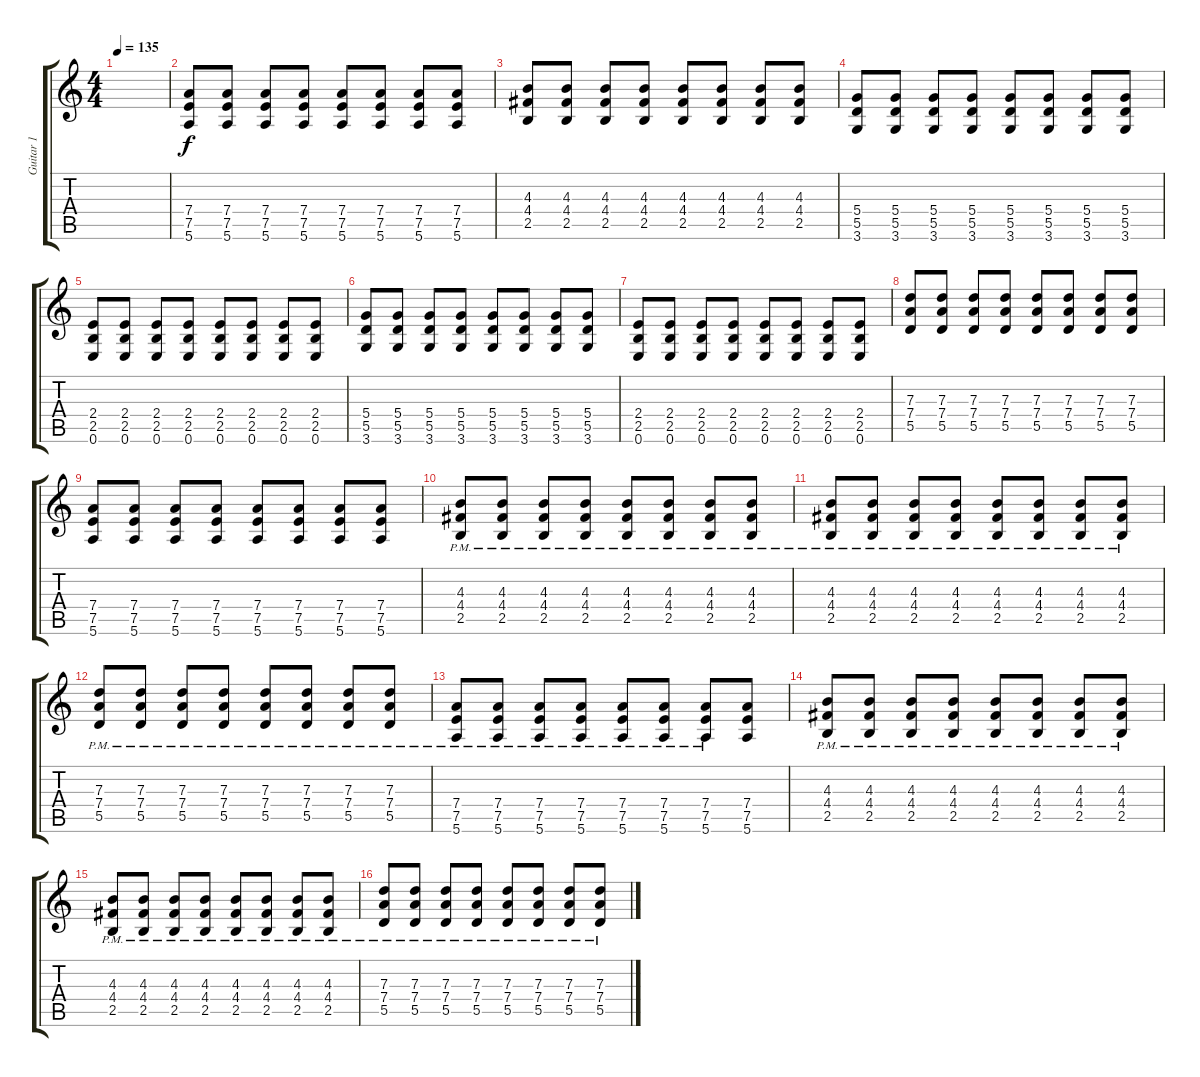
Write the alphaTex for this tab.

\track ("Guitar 1" "Guitar 1") {instrument distortionguitar}
\staff {score tabs}
\tuning (E4 B3 G3 D3 A2 E2) {hide}
\ts (4 4)
\tempo 135
\clef g2
\ks c
|
(7.4 7.5 5.6).8 (7.4 7.5 5.6).8 (7.4 7.5 5.6).8 (7.4 7.5 5.6).8 (7.4 7.5 5.6).8 (7.4 7.5 5.6).8 (7.4 7.5 5.6).8 (7.4 7.5 5.6).8 |
(4.3 4.4 2.5).8 (4.3 4.4 2.5).8 (4.3 4.4 2.5).8 (4.3 4.4 2.5).8 (4.3 4.4 2.5).8 (4.3 4.4 2.5).8 (4.3 4.4 2.5).8 (4.3 4.4 2.5).8 |
(5.4 5.5 3.6).8 (5.4 5.5 3.6).8 (5.4 5.5 3.6).8 (5.4 5.5 3.6).8 (5.4 5.5 3.6).8 (5.4 5.5 3.6).8 (5.4 5.5 3.6).8 (5.4 5.5 3.6).8 |
(2.4 2.5 0.6).8 (2.4 2.5 0.6).8 (2.4 2.5 0.6).8 (2.4 2.5 0.6).8 (2.4 2.5 0.6).8 (2.4 2.5 0.6).8 (2.4 2.5 0.6).8 (2.4 2.5 0.6).8 |
(5.4 5.5 3.6).8 (5.4 5.5 3.6).8 (5.4 5.5 3.6).8 (5.4 5.5 3.6).8 (5.4 5.5 3.6).8 (5.4 5.5 3.6).8 (5.4 5.5 3.6).8 (5.4 5.5 3.6).8 |
(2.4 2.5 0.6).8 (2.4 2.5 0.6).8 (2.4 2.5 0.6).8 (2.4 2.5 0.6).8 (2.4 2.5 0.6).8 (2.4 2.5 0.6).8 (2.4 2.5 0.6).8 (2.4 2.5 0.6).8 |
(7.3 7.4 5.5).8 (7.3 7.4 5.5).8 (7.3 7.4 5.5).8 (7.3 7.4 5.5).8 (7.3 7.4 5.5).8 (7.3 7.4 5.5).8 (7.3 7.4 5.5).8 (7.3 7.4 5.5).8 |
(7.4 7.5 5.6).8 (7.4 7.5 5.6).8 (7.4 7.5 5.6).8 (7.4 7.5 5.6).8 (7.4 7.5 5.6).8 (7.4 7.5 5.6).8 (7.4 7.5 5.6).8 (7.4 7.5 5.6).8 |
(4.3 4.4 2.5{pm}).8 (4.3 4.4 2.5{pm}).8 (4.3 4.4 2.5{pm}).8 (4.3 4.4 2.5{pm}).8 (4.3 4.4 2.5{pm}).8 (4.3 4.4 2.5{pm}).8 (4.3 4.4 2.5{pm}).8 (4.3 4.4 2.5{pm}).8 |
(4.3 4.4 2.5{pm}).8 (4.3 4.4 2.5{pm}).8 (4.3 4.4 2.5{pm}).8 (4.3 4.4 2.5{pm}).8 (4.3 4.4 2.5{pm}).8 (4.3 4.4 2.5{pm}).8 (4.3 4.4 2.5{pm}).8 (4.3 4.4 2.5{pm}).8 |
(7.3 7.4 5.5{pm}).8 (7.3 7.4 5.5{pm}).8 (7.3 7.4 5.5{pm}).8 (7.3 7.4 5.5{pm}).8 (7.3 7.4 5.5{pm}).8 (7.3 7.4 5.5{pm}).8 (7.3 7.4 5.5{pm}).8 (7.3 7.4 5.5{pm}).8 |
(7.4 7.5 5.6{pm}).8 (7.4 7.5 5.6{pm}).8 (7.4 7.5 5.6{pm}).8 (7.4 7.5 5.6{pm}).8 (7.4 7.5 5.6{pm}).8 (7.4 7.5 5.6{pm}).8 (7.4 7.5 5.6{pm}).8 (7.4 7.5 5.6).8 |
(4.3 4.4 2.5{pm}).8 (4.3 4.4 2.5{pm}).8 (4.3 4.4 2.5{pm}).8 (4.3 4.4 2.5{pm}).8 (4.3 4.4 2.5{pm}).8 (4.3 4.4 2.5{pm}).8 (4.3 4.4 2.5{pm}).8 (4.3 4.4 2.5{pm}).8 |
(4.3 4.4 2.5{pm}).8 (4.3 4.4 2.5{pm}).8 (4.3 4.4 2.5{pm}).8 (4.3 4.4 2.5{pm}).8 (4.3 4.4 2.5{pm}).8 (4.3 4.4 2.5{pm}).8 (4.3 4.4 2.5{pm}).8 (4.3 4.4 2.5{pm}).8 |
(7.3 7.4 5.5{pm}).8 (7.3 7.4 5.5{pm}).8 (7.3 7.4 5.5{pm}).8 (7.3 7.4 5.5{pm}).8 (7.3 7.4 5.5{pm}).8 (7.3 7.4 5.5{pm}).8 (7.3 7.4 5.5{pm}).8 (7.3 7.4 5.5{pm}).8
